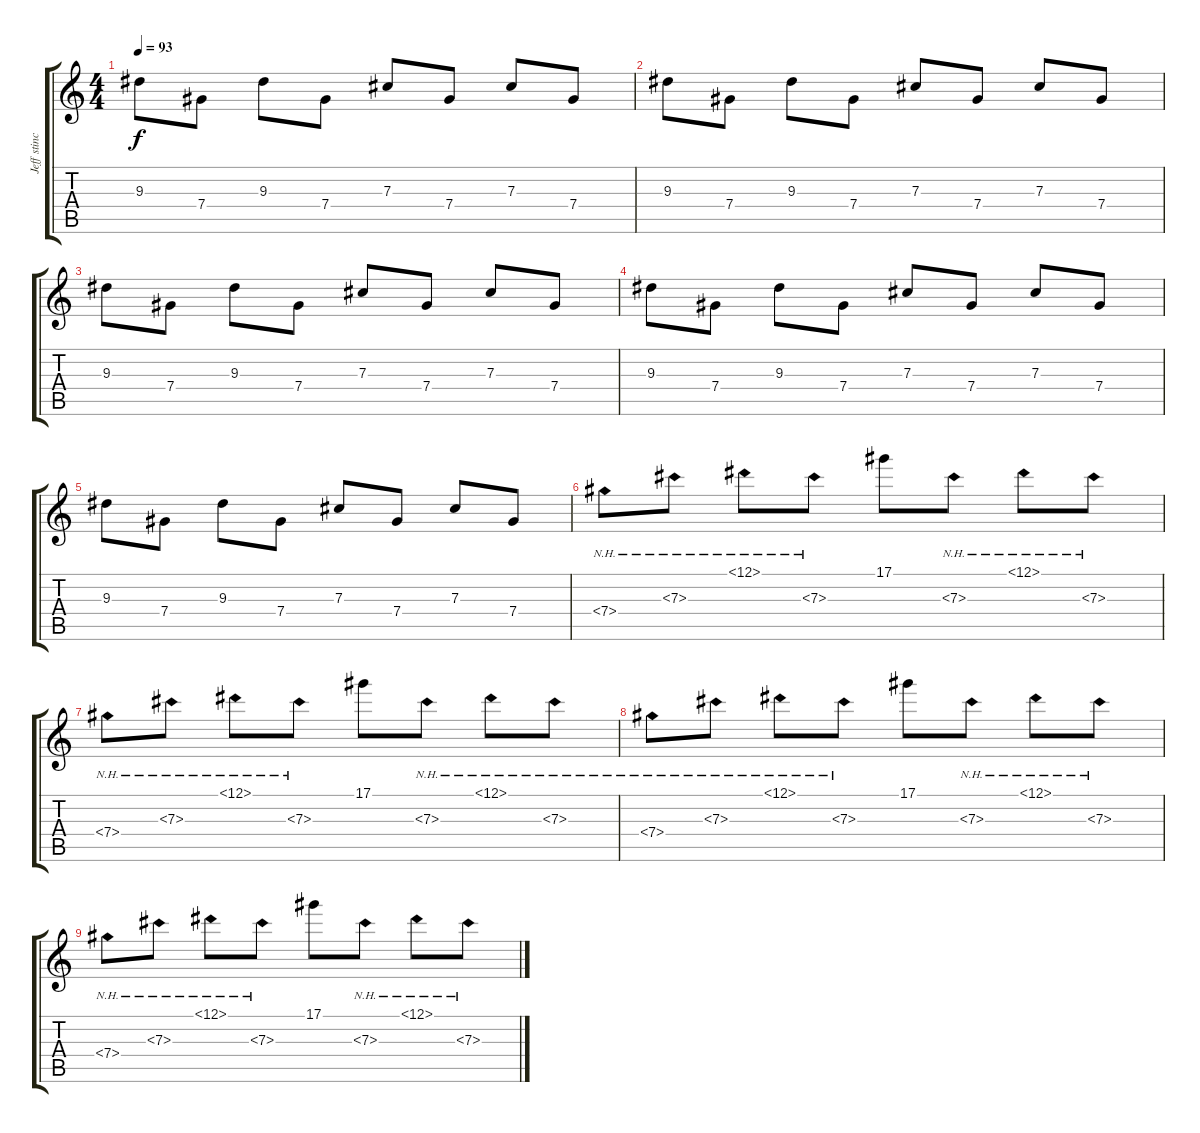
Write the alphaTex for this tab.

\track ("Jeff stinco (lead guitar)" "Jeff stinc") {instrument electricguitarclean}
\staff {score tabs}
\tuning (Eb4 Bb3 Gb3 Db3 Ab2 Eb2) {hide}
\ts (4 4)
\tempo 93
\clef g2
\ks c
9.3.8{dy f} 7.4.8 9.3.8 7.4.8 7.3.8 7.4.8 7.3.8 7.4.8 |
9.3.8 7.4.8 9.3.8 7.4.8 7.3.8 7.4.8 7.3.8 7.4.8 |
9.3.8 7.4.8 9.3.8 7.4.8 7.3.8 7.4.8 7.3.8 7.4.8 |
9.3.8 7.4.8 9.3.8 7.4.8 7.3.8 7.4.8 7.3.8 7.4.8 |
9.3.8 7.4.8 9.3.8 7.4.8 7.3.8 7.4.8 7.3.8 7.4.8 |
7.4{nh}.8 7.3{nh}.8 12.1{nh}.8 7.3{nh}.8 17.1.8 7.3{nh}.8 12.1{nh}.8 7.3{nh}.8 |
7.4{nh}.8 7.3{nh}.8 12.1{nh}.8 7.3{nh}.8 17.1.8 7.3{nh}.8 12.1{nh}.8 7.3{nh}.8 |
7.4{nh}.8 7.3{nh}.8 12.1{nh}.8 7.3{nh}.8 17.1.8 7.3{nh}.8 12.1{nh}.8 7.3{nh}.8 |
7.4{nh}.8 7.3{nh}.8 12.1{nh}.8 7.3{nh}.8 17.1.8 7.3{nh}.8 12.1{nh}.8 7.3{nh}.8
